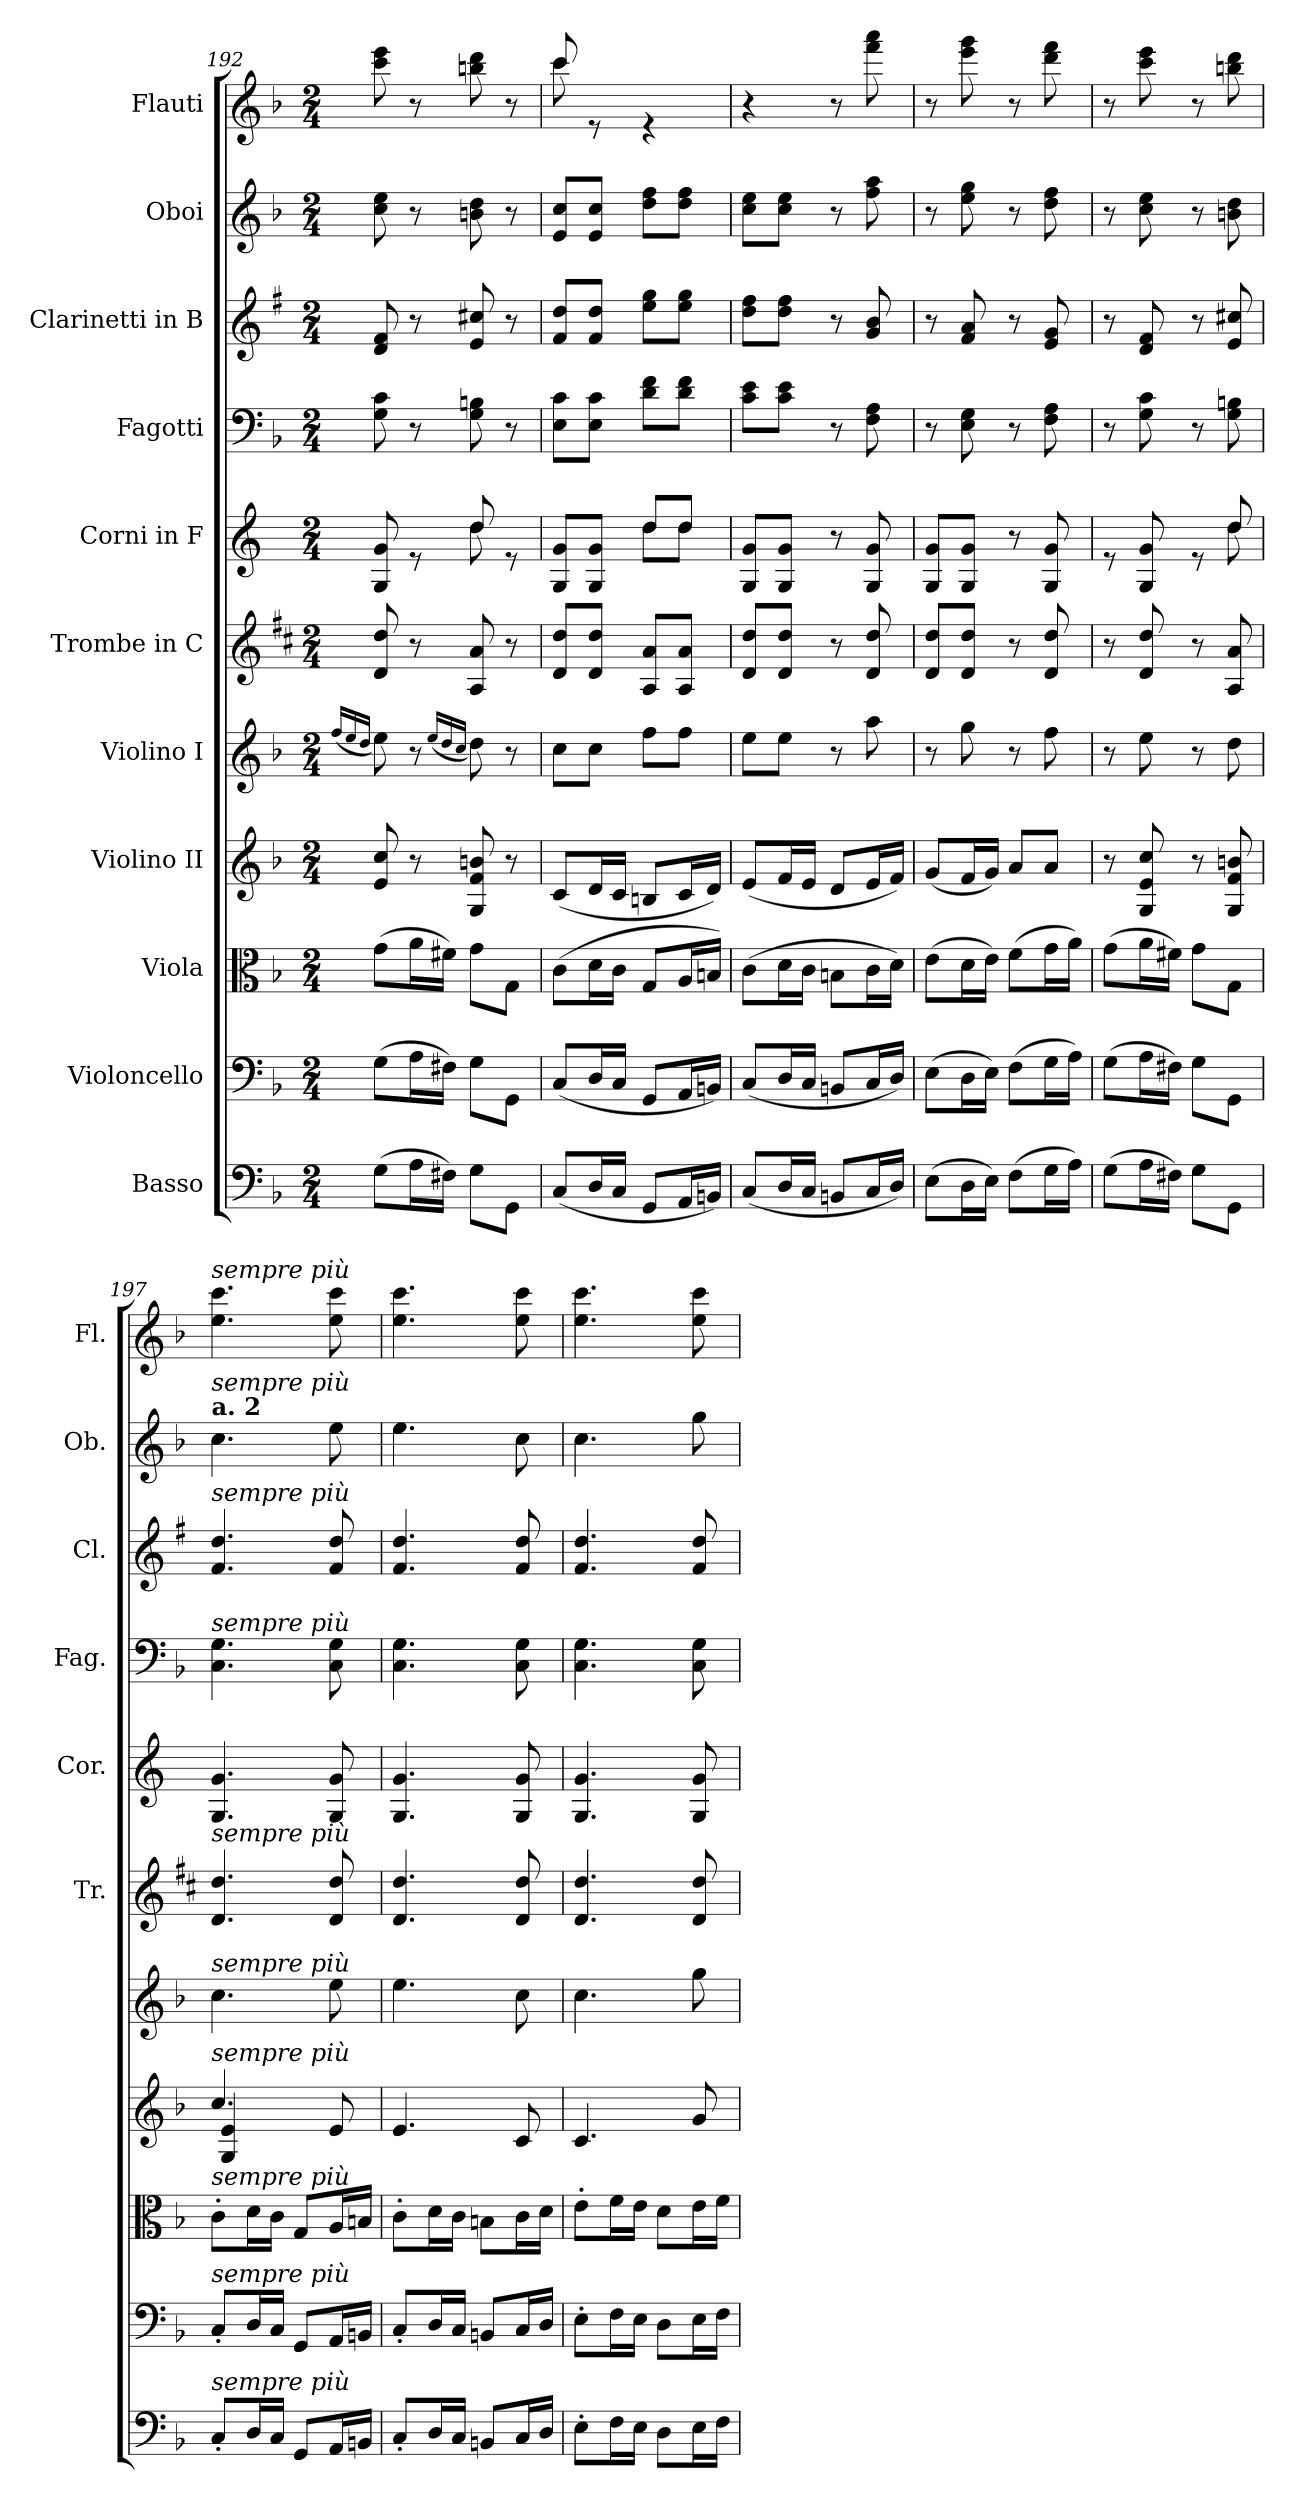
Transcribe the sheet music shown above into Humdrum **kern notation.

**kern	**kern	**kern	**kern	**kern	**kern	**kern	**kern	**kern	**kern	**kern
*part11	*part10	*part9	*part8	*part7	*part6	*part5	*part4	*part3	*part2	*part1
*staff11	*staff10	*staff9	*staff8	*staff7	*staff6	*staff5	*staff4	*staff3	*staff2	*staff1
*I"Basso	*I"Violoncello	*I"Viola	*I"Violino II	*I"Violino I	*I"Trombe in C	*I"Corni in F	*I"Fagotti	*I"Clarinetti in B	*I"Oboi	*I"Flauti
*	*	*	*	*	*I'Tr.	*I'Cor.	*I'Fag.	*I'Cl.	*I'Ob.	*I'Fl.
*clefF4	*clefF4	*clefC3	*clefG2	*clefG2	*clefG2	*clefG2	*clefF4	*clefG2	*clefG2	*clefG2
*ITrd7c12	*	*	*	*	*ITrd1c2	*ITrd4c7	*	*ITrd1c2	*	*
*k[b-]	*k[b-]	*k[b-]	*k[b-]	*k[b-]	*k[]	*k[b-]	*k[b-]	*k[b-]	*k[b-]	*k[b-]
*M2/4	*M2/4	*M2/4	*M2/4	*M2/4	*M2/4	*M2/4	*M2/4	*M2/4	*M2/4	*M2/4
=192	=192	=192	=192	=192	=192	=192	=192	=192	=192	=192
.	.	.	.	(16qff/LL	.	.	.	.	.	.
.	.	.	.	16qee/	.	.	.	.	.	.
.	.	.	.	16qdd/JJ	.	.	.	.	.	.
*	*	*	*	*	*	*^	*	*	*	*
(8GG\L	(8G\L	(8g\L	8e/ 8cc/	8ee\)	8c/ 8cc/	8C/ 8c/	4ryy	8G\ 8c\	8c/ 8e/	8cc\ 8ee\	8ccc\ 8eee\
16AA\L	16A\L	16a\L	8r	8r	8r	8re	.	8r	8r	8r	8r
16FF#X\JJ)	16F#X\JJ)	16f#X\JJ)	.	.	.	.	.	.	.	.	.
.	.	.	.	(16qee/LL	.	.	.	.	.	.	.
.	.	.	.	16qdd/	.	.	.	.	.	.	.
.	.	.	.	16qcc/JJ	.	.	.	.	.	.	.
8GG\L	8G\L	8g\L	8G/ 8f/ 8bn/	8dd\)	8G/ 8g/	8g/	8g\	8G\ 8Bn\	8d/ 8bn/	8bn\ 8dd\	8bbn\ 8ddd\
8GGG\J	8GG\J	8G\J	8r	8r	8r	8re	8ryy	8r	8r	8r	8r
=193	=193	=193	=193	=193	=193	=193	=193	=193	=193	=193	=193
*	*	*	*	*	*	*	*	*	*	*	*^
(8CC/L	(8C/L	(8c\L	(8c/L	8cc\L	8c/ 8cc/L	8C/ 8c/L	4ryy	8E\ 8c\L	8e/ 8cc/L	8e/ 8cc/L	8ccc/	8ccc\
16DD/L	16D/L	16d\L	16d/L	8cc\J	8c/ 8cc/J	8C/ 8c/J	.	8E\ 8c\J	8e/ 8cc/J	8e/ 8cc/J	8re	4.ryy
16CC/JJ	16C/JJ	16c\JJ	16c/JJ	.	.	.	.	.	.	.	.	.
8GGG/L	8GG/L	8G/L	8Bn/L	8ff\L	8G/ 8g/L	8g/L	8g\L	8d\ 8f\L	8dd\ 8ff\L	8dd\ 8ff\L	4re	.
16AAA/L	16AA/L	16A/L	16c/L	8ff\J	8G/ 8g/J	8g/J	8g\J	8d\ 8f\J	8dd\ 8ff\J	8dd\ 8ff\J	.	.
16BBBn/JJ)	16BBn/JJ)	16Bn/JJ)	16d/JJ)	.	.	.	.	.	.	.	.	.
*	*	*	*	*	*	*v	*v	*	*	*	*v	*v
!!LO:PB:g=z
=194	=194	=194	=194	=194	=194	=194	=194	=194	=194	=194
(8CC/L	(8C/L	(8c\L	(8e/L	8ee\L	8c/ 8cc/L	8C/ 8c/L	8c\ 8e\L	8cc\ 8ee\L	8cc\ 8ee\L	4r
16DD/L	16D/L	16d\L	16f/L	8ee\J	8c/ 8cc/J	8C/ 8c/J	8c\ 8e\J	8cc\ 8ee\J	8cc\ 8ee\J	.
16CC/JJ	16C/JJ	16c\JJ	16e/JJ	.	.	.	.	.	.	.
8BBBn/L	8BBn/L	8Bn\L	8d/L	8r	8r	8r	8r	8r	8r	8r
16CC/L	16C/L	16c\L	16e/L	8aa\	8c/ 8cc/	8C/ 8c/	8F\ 8A\	8f/ 8a/	8ff\ 8aa\	8fff\ 8aaa\
16DD/JJ)	16D/JJ)	16d\JJ)	16f/JJ)	.	.	.	.	.	.	.
=195	=195	=195	=195	=195	=195	=195	=195	=195	=195	=195
(8EE\L	(8E\L	(8e\L	(8g/L	8r	8c/ 8cc/L	8C/ 8c/L	8r	8r	8r	8r
16DD\L	16D\L	16d\L	16f/L	8gg\	8c/ 8cc/J	8C/ 8c/J	8E\ 8G\	8e/ 8g/	8ee\ 8gg\	8eee\ 8ggg\
16EE\JJ)	16E\JJ)	16e\JJ)	16g/JJ)	.	.	.	.	.	.	.
(8FF\L	(8F\L	(8f\L	8a/L	8r	8r	8r	8r	8r	8r	8r
16GG\L	16G\L	16g\L	8a/J	8ff\	8c/ 8cc/	8C/ 8c/	8F\ 8A\	8d/ 8f/	8dd\ 8ff\	8ddd\ 8fff\
16AA\JJ)	16A\JJ)	16a\JJ)	.	.	.	.	.	.	.	.
=196	=196	=196	=196	=196	=196	=196	=196	=196	=196	=196
*	*	*	*	*	*	*^	*	*	*	*
(8GG\L	(8G\L	(8g\L	8r	8r	8r	8re	4.ryy	8r	8r	8r	8r
16AA\L	16A\L	16a\L	8G/ 8e/ 8cc/	8ee\	8c/ 8cc/	8C/ 8c/	.	8G\ 8c\	8c/ 8e/	8cc\ 8ee\	8ccc\ 8eee\
16FF#X\JJ)	16F#X\JJ)	16f#X\JJ)	.	.	.	.	.	.	.	.	.
8GG\L	8G\L	8g\L	8r	8r	8r	8re	.	8r	8r	8r	8r
8GGG\J	8GG\J	8G\J	8G/ 8f/ 8bn/	8dd\	8G/ 8g/	8g/	8g\	8G\ 8Bn\	8d/ 8bn/	8bn\ 8dd\	8bbn\ 8ddd\
=197	=197	=197	=197	=197	=197	=197	=197	=197	=197	=197	=197
*	*	*	*^	*	*	*	*	*	*	*	*
!	!	!	!	!	!	!	!	!	!	!	!	!LO:TX:a:i:t=sempre più
!	!	!	!	!	!	!	!	!	!	!	!LO:TX:a:B:t=a. 2	!
!	!	!	!	!	!	!	!	!	!	!	!LO:TX:a:i:t=sempre più	!
!	!	!	!	!	!	!	!	!	!	!LO:TX:a:i:t=sempre più	!	!
!	!	!	!	!	!	!	!	!	!LO:TX:a:i:t=sempre più	!	!	!
!	!	!	!	!	!	!	!LO:TX:a:i:t=sempre più	!	!	!	!	!
!	!	!	!	!	!	!LO:TX:a:i:t=sempre più	!	!	!	!	!	!
!	!	!	!	!	!LO:TX:a:i:t=sempre più	!	!	!	!	!	!	!
!	!	!	!LO:TX:a:i:t=sempre più	!	!	!	!	!	!	!	!	!
!	!	!LO:TX:a:i:t=sempre più	!	!	!	!	!	!	!	!	!	!
!	!LO:TX:a:i:t=sempre più	!	!	!	!	!	!	!	!	!	!	!
!LO:TX:a:i:t=sempre più	!	!	!	!	!	!	!	!	!	!	!	!
*	*	*	*	*	*	*	*v	*v	*	*	*	*
8CC'/L	8C'/L	8c'\L	4.cc/	4G/ 4e/	4.cc\	4.c/ 4.cc/	4.C/ 4.c/	4.C\ 4.G\	4.e/ 4.cc/	4.cc\	4.ee\ 4.ccc\
16DD/L	16D/L	16d\L	.	.	.	.	.	.	.	.	.
16CC/JJ	16C/JJ	16c\JJ	.	.	.	.	.	.	.	.	.
8GGG/L	8GG/L	8G/L	.	4ryy	.	.	.	.	.	.	.
16AAA/L	16AA/L	16A/L	8e/	.	8ee\	8c/ 8cc/	8C/ 8c/	8C\ 8G\	8e/ 8cc/	8ee\	8ee\ 8ccc\
16BBBn/JJ	16BBn/JJ	16Bn/JJ	.	.	.	.	.	.	.	.	.
*	*	*	*v	*v	*	*	*	*	*	*	*
=198	=198	=198	=198	=198	=198	=198	=198	=198	=198	=198
8CC'/L	8C'/L	8c'\L	4.e/	4.ee\	4.c/ 4.cc/	4.C/ 4.c/	4.C\ 4.G\	4.e/ 4.cc/	4.ee\	4.ee\ 4.ccc\
16DD/L	16D/L	16d\L	.	.	.	.	.	.	.	.
16CC/JJ	16C/JJ	16c\JJ	.	.	.	.	.	.	.	.
8BBBn/L	8BBn/L	8Bn\L	.	.	.	.	.	.	.	.
16CC/L	16C/L	16c\L	8c/	8cc\	8c/ 8cc/	8C/ 8c/	8C\ 8G\	8e/ 8cc/	8cc\	8ee\ 8ccc\
16DD/JJ	16D/JJ	16d\JJ	.	.	.	.	.	.	.	.
=199	=199	=199	=199	=199	=199	=199	=199	=199	=199	=199
8EE'\L	8E'\L	8e'\L	4.c/	4.cc\	4.c/ 4.cc/	4.C/ 4.c/	4.C\ 4.G\	4.e/ 4.cc/	4.cc\	4.ee\ 4.ccc\
16FF\L	16F\L	16f\L	.	.	.	.	.	.	.	.
16EE\JJ	16E\JJ	16e\JJ	.	.	.	.	.	.	.	.
8DD\L	8D\L	8d\L	.	.	.	.	.	.	.	.
16EE\L	16E\L	16e\L	8g/	8gg\	8c/ 8cc/	8C/ 8c/	8C\ 8G\	8e/ 8cc/	8gg\	8ee\ 8ccc\
16FF\JJ	16F\JJ	16f\JJ	.	.	.	.	.	.	.	.
=	=	=	=	=	=	=	=	=	=	=
*-	*-	*-	*-	*-	*-	*-	*-	*-	*-	*-
